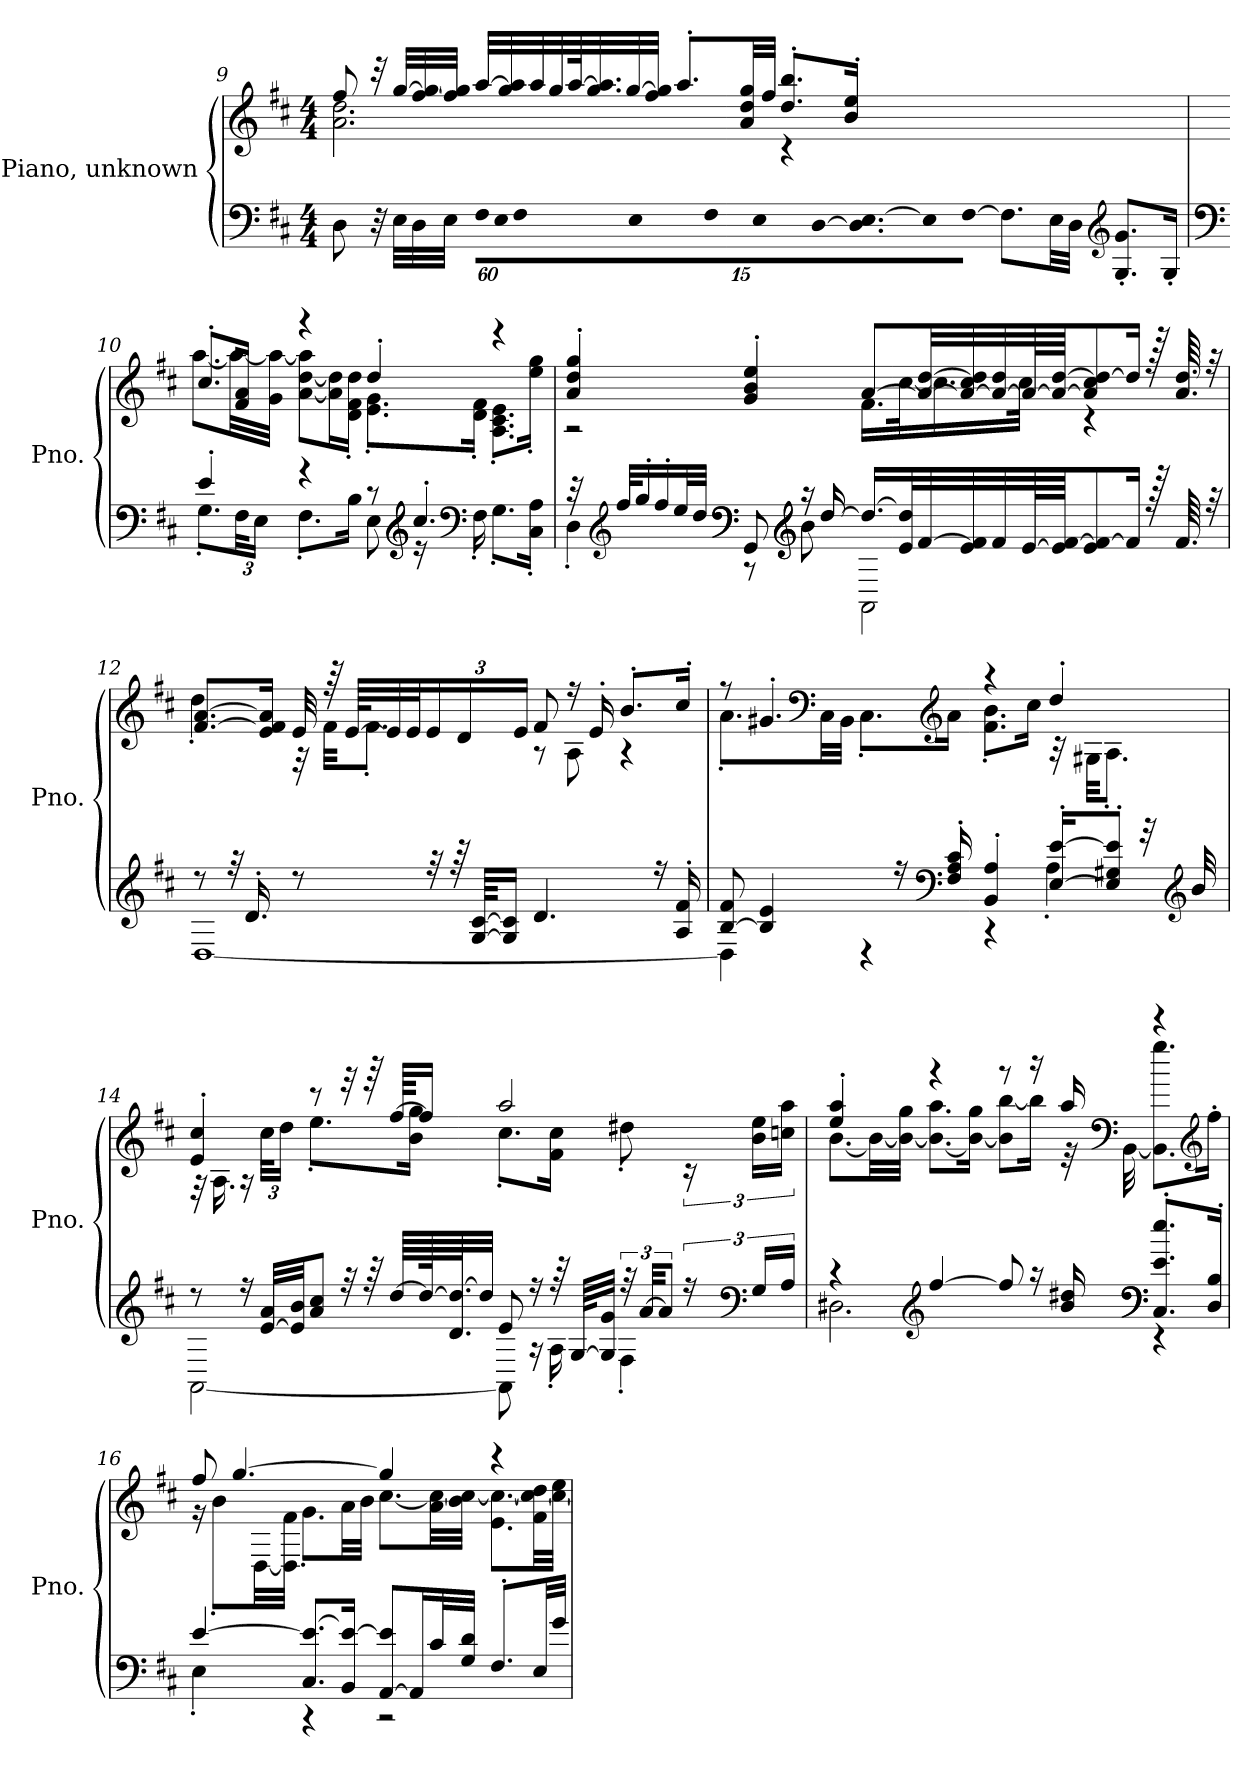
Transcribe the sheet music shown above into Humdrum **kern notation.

**kern	**kern
*part1	*part1
*staff2	*staff1
*I"Piano, unknown	*
*I'Pno.	*
*clefF4	*clefG2
*k[f#c#]	*k[f#c#]
*M4/4	*M4/4
=9	=9
*	*^
8D\	8ff#/	2.a\ 2.dd\
32r	32r	.
32E\LLL	[32gg/LLL	.
32D\	[32ff#/ 32gg/]	.
32E\JJJ	32ff#/] 32gg/JJJ	.
*Xbrackettup	*	*
!LO:N:vis=32	!	!
1920%53F#\LLL	[32aa/LLL	.
!LO:N:vis=32	!	!
1920%53E\	.	.
.	32gg/ 32aa/]	.
1920ryy	.	.
!LO:N:vis=32	!	!
1920%53F#\	.	.
.	32aa/	.
!LO:N:vis=32	!	!
1920%53E\	.	.
.	32gg/	.
!LO:N:vis=32	!	!
1920%53F#\	.	.
.	[64aa/K	.
1920ryy	.	.
!LO:N:vis=32	!	!
1920%53E\	.	.
.	32.gg/ 32.aa/]	.
!LO:N:vis=64	!	!
[640%9D\K	.	.
36.D\] [36.E\	.	.
.	[32gg/	.
.	32ff#/ 32gg/]JJJ	.
!LO:N:vis=64	!	!
640%9E\L]	.	.
!LO:N:vis=64	!	!
[640%9F#\JJJJ	.	.
.	8.aa'/L	.
8.F#\L]	.	.
.	32a/ 32dd/ 32gg/LL	.
32E\LL	.	.
.	32ff#/JJJ	.
32D\JJJ	.	.
*clefG2	*	*
.	8.dd/' 8.bb/'L	4r
8.G/' 8.g/'L	.	.
.	16b/' 16ee/'Jk	.
16G'/Jk	.	.
.	1920ryy	1920ryy
!!LO:LB:g=z	!!
=10	=10	=10
*clefF4	*	*
*^	*	*
4e'/	8.G'\L	8.cc#'/L	[8.aa\L
.	48F#\KL	16f#/ 16a/Jk	32aa\LL_
.	24E\JJ	.	.
.	.	.	32g\ 32aa\_JJJ
4r	8.F#'\L	4r	[8a\ [8dd\ 8aa\]L
.	.	.	16a\] 16dd\]L
.	16B\Jk	.	16d\' 16f#\' 16dd\'JJ
8r	8E\	4dd'/	8.e\' 8.g\'L
*clefG2	*	*	*
4.cc#'/	16r	.	.
*clefF4	*	*	*
.	16F#'\	.	16d\' 16f#\'Jk
.	8.G'\L	4r	8.A\' 8.c#\' 8.e\'L
.	16C#\' 16A\'Jk	.	16ee\' 16gg\'Jk
!!LO:LB:g=z	!!
=11	=11	=11	=11
32r	4D'\	4a/' 4dd/' 4gg/'	2r
*clefG2	*	*	*
32ff#/KLL	.	.	.
16gg'/	.	.	.
16ff#'/	.	.	.
32ee/L	.	.	.
32dd/JJJ	.	.	.
*clefF4	*	*	*
8GG/	8r	4g/' 4b/' 4ee/'	.
*clefG2	*	*	*
16r	8b\	.	.
[16dd/	.	.	.
16.dd/LL_	2AA\	[8a/L	16.f#\LL
32e/ 32dd/]L	.	.	[32cc#\K
[32f#/	.	32a/_ [32dd/LL	16.cc#\]
32e/ 32f#/]	.	32a/_ 32cc#/ 32dd/]	.
32f#/	.	32a/_ 32dd/	.
[64e/L	.	64a/L_	32cc#\JJk
64e/] [64f#/JJJ	.	64a/_ [64dd/JJJ	.
8e/ 8f#/_	.	8a/] 8cc#/ 8dd/_	4r
16f#/Jk]	.	16dd/Jk]	.
128r	.	128r	.
64.f#/	.	64.a/ 64.dd/	.
32r	.	32r	.
!!LO:LB:g=z	!!
=12	=12	=12	=12
8r	[1D	[8.f#/ [8.a/L	4dd'\
32r	.	.	.
16.d'/	.	.	.
.	.	16e/ 16f#/] 16a/]Jk	.
8r	.	32e/	32r
.	.	64r	32f#\KKL
.	.	[64e/KLLL	.
.	.	32e/]	8.f#'\J
.	.	32e/J	.
*	*	*Xbrackettup	*
32r	.	24e/	.
64r	.	.	.
.	.	24d/	.
[64G/ [64c#/KKLL	.	.	.
16G/] 16c#/]JJ	.	.	.
.	.	24e/JJ	.
4.d/	.	8f#/	8r
.	.	16r	8A\
.	.	16e'/	.
.	.	8.b'/L	4r
16r	.	.	.
16A/' 16f#/'	.	16cc#'/Jk	.
!!LO:LB:g=z	!!
=13	=13	=13	=13
[8B/ 8f#/	4D\]	8r	8.a'\L
4B/] 4e/	.	4.g#X'/	.
*	*	*clefF4	*
.	.	.	32C#\LL
.	.	.	32BB\JJJ
.	4r	.	8.C#'\L
16r	.	.	.
*clefF4	*	*clefG2	*
16F#/' 16A/' 16c#/'	.	.	16a\Jk
4BB/' 4A/'	4r	4r	8.f#\' 8.b\'L
.	.	.	16cc#\Jk
[16E/' [16e/'KL	4A'\	4dd'/	32r
.	.	.	32G#X\KKL
8E/]' 8G#X/' 8e/]'J	.	.	8.A'\J
32r	.	.	.
*clefG2	*	*	*
32b/	.	.	.
!!LO:LB:g=z	!!
=14	=14	=14	=14
8r	[2AA\	4e/' 4cc#/'	32r
.	.	.	16.A\
16r	.	.	16r
[32e/ 32a/LLL	.	.	48cc#\KLL
.	.	.	24dd\JJ
32e/] 32b/JJ	.	.	.
8a/ 8cc#/J	.	8r	8.ee'\L
32r	.	32r	.
64r	.	64r	.
[64dd/LLLL	.	[64ff#/KKLL	.
128dd/K_	.	16ff#/JJ]	16b\ 16gg\Jk
64.d/ 64.dd/_J	.	.	.
32dd/JJJ]	.	.	.
8e/	8AA\]	2aa/	8.cc#'\L
16r	16r	.	.
64r	16A'\	.	16f#\ 16cc#\Jk
[64G/KLLL	.	.	.
32G/] 32g/JJJ	.	.	.
*brackettup	*	*	*
48r	4F#'\	.	8dd#X'\
[48a/KKL	.	.	.
12a/J]	.	.	.
*	*	*	*brackettup
24r	.	.	24r
*clefF4	*	*	*
24G/LL	.	.	24b\ 24ee\LL
24A/JJ	.	.	24ccn\ 24aa\JJ
!!LO:PB:g=z	!!
=15	=15	=15	=15
4r	2.D#X\	4ee/' 4aa/'	[8.b\L
.	.	.	32b\LL_
.	.	.	32b\_ 32gg\JJJ
*clefG2	*	*	*
[4ff#/	.	4r	8.b\_ 8.aa\L
.	.	.	16b\_ 16gg\Jk
8ff#/]	.	8r	8b\] [8bb\L
16r	.	16r	16bb\Jk]
16b/ 16dd#X/	.	16aa/	32r
*	*	*clefF4	*
.	.	.	[32BB\
*clefF4	*	*	*
8.C#/' 8.e/' 8.ee/'L	4r	4r	8.BB\] 8.gg\L
*	*	*clefG2	*
16D#/' 16B/'Jk	.	.	16ff#'\Jk
=16	=16	=16	=16
[4e/	4E'\	8ff#/	16r
.	.	.	8b'\L
.	.	[4.gg/	.
.	.	.	[32D\LL
.	.	.	32D\] 32f#\JJJ
8.C#/ 8.e/_L	4r	.	8.g'\L
16BB/ 16e/_Jk	.	.	32a\LL
.	.	.	32b\JJJ
[8AA/ 8e/]L	2r	4gg/]	[8.cc#\L
16AA/L]	.	.	.
32c#/L	.	.	32a\ 32cc#\_LL
32G/ 32d/JJJ	.	.	32b\ 32cc#\_JJJ
8.F#'/L	.	4r	8.e\ 8.cc#\_L
32E/LL	.	.	32f#\ 32cc#\_ 32dd\LL
32g/JJJ	.	.	32cc#\_ 32ee\JJJ
*v	*v	*	*
*	*v	*v
=	=
*-	*-
